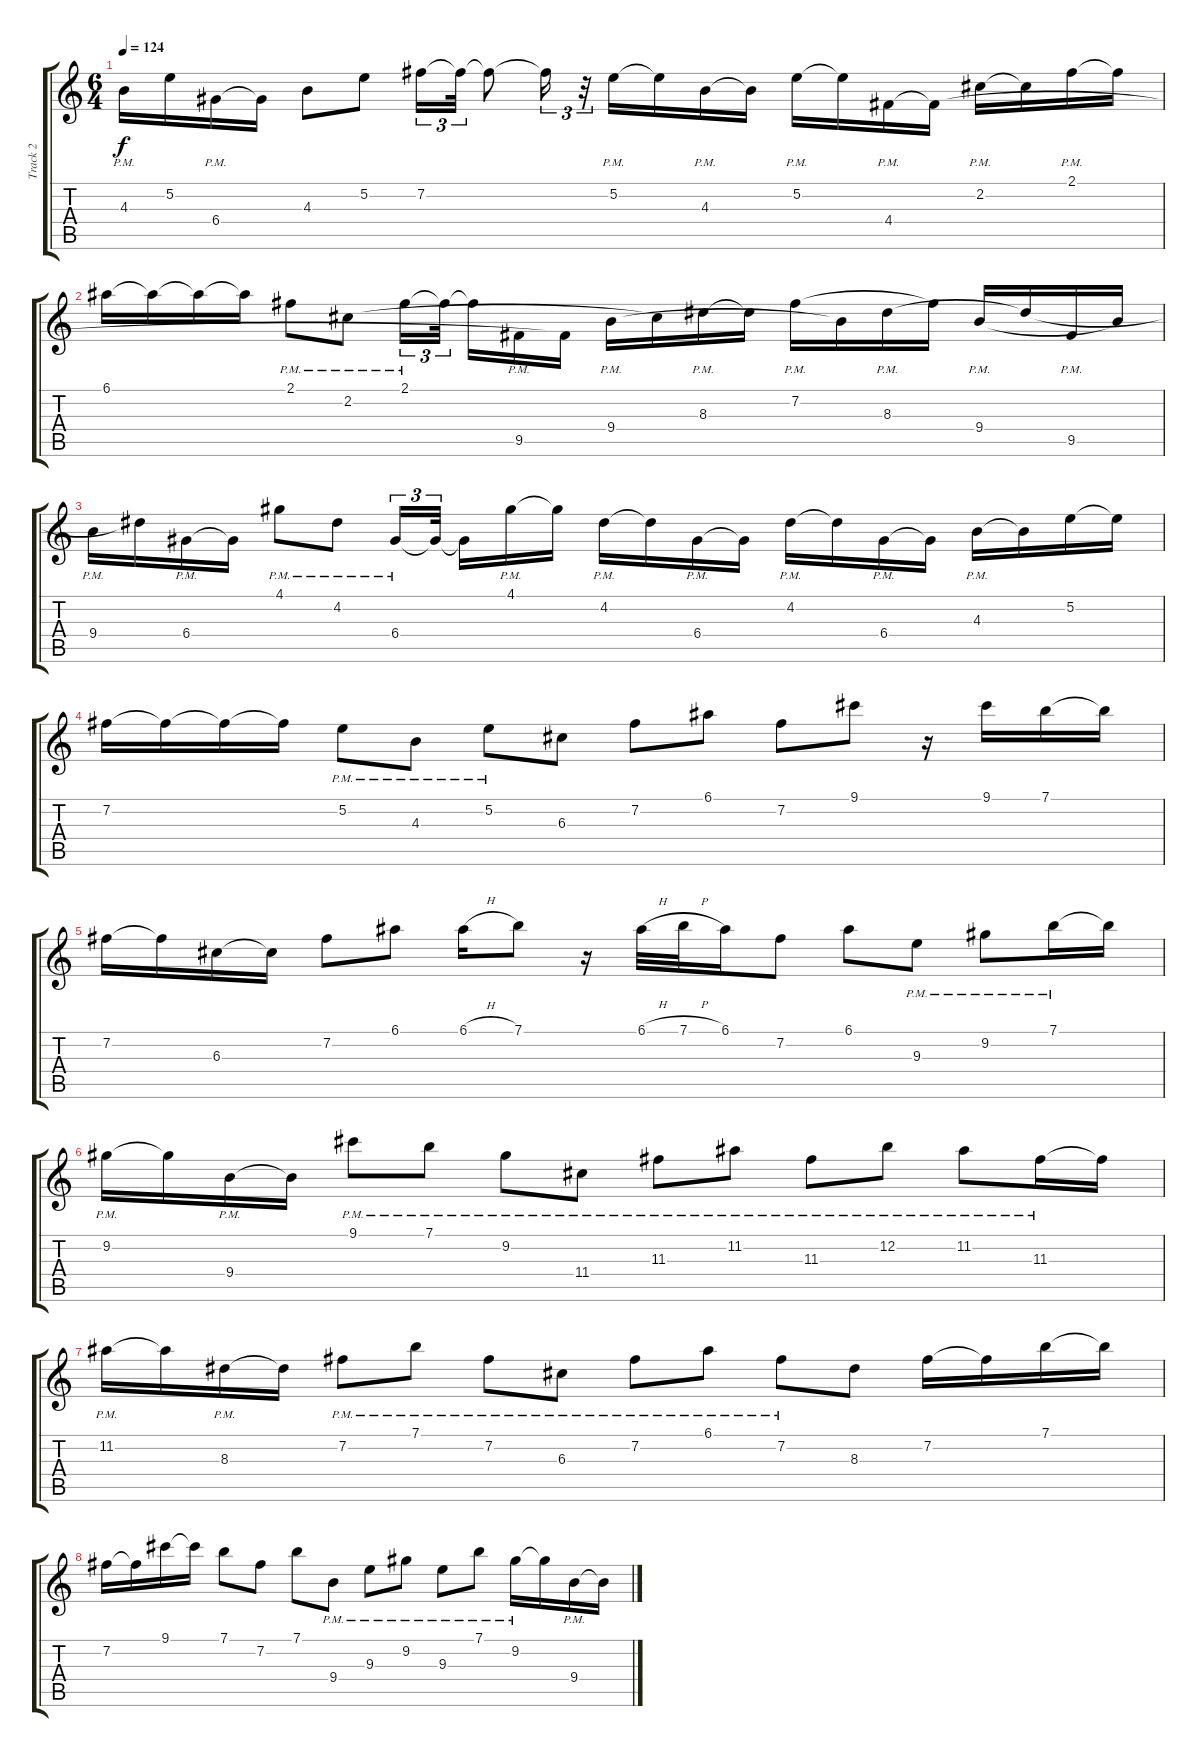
\track ("Track 2" "Track 2") {instrument acousticguitarsteel}
\staff {score tabs}
\tuning (E4 B3 G3 D3 A2 E2) {hide}
\ts (6 4)
\tempo 124
\clef g2
\ks c
4.3{pm}.16{dy f} 5.2{t}.16 6.4{pm}.16 6.4{t}.16 4.3.8 5.2.8 7.2.16{tu (3 2)} 7.2{t}.32{tu (3 2)} 7.2{t}.8 7.2{t}.16{tu (3 2)} r.32{tu (3 2)} 5.2{pm}.16 5.2{t}.16 4.3{pm}.16 4.3{t}.16 5.2{pm}.16 5.2{t}.16 4.4{pm}.16 4.4{t}.16 2.2{pm}.16 2.2{t}.16 2.1{pm}.16 2.1{t}.16 |
6.1.16 6.1{t}.16 6.1{t}.16 6.1{t}.16 2.1{pm}.8 2.2{pm}.8 2.1{pm}.16{tu (3 2)} 2.1{t}.32{tu (3 2)} 2.1{t}.16 9.5{pm}.16 4.4{t}.16 9.4{pm}.16 2.2{t}.16 8.3{pm}.16 8.3{t}.16 7.2{pm}.16 9.4{t}.16 8.3{pm}.16 7.2{t}.16 9.4{pm}.16 8.3{t}.16 9.5{pm}.16 9.4{t}.16 |
9.4{pm}.16 8.3{t}.16 6.4{pm}.16 6.4{t}.16 4.1{pm}.8 4.2{pm}.8 6.4{pm}.16{tu (3 2)} 6.4{t}.32{tu (3 2)} 6.4{t}.16 4.1{pm}.16 4.1{t}.16 4.2{pm}.16 4.2{t}.16 6.4{pm}.16 6.4{t}.16 4.2{pm}.16 4.2{t}.16 6.4{pm}.16 6.4{t}.16 4.3{pm}.16 4.3{t}.16 5.2.16 5.2{t}.16 |
7.2.16 7.2{t}.16 7.2{t}.16 7.2{t}.16 5.2{pm}.8 4.3{pm}.8 5.2{pm}.8 6.3.8 7.2.8 6.1.8 7.2.8 9.1.8 r.16 9.1.16 7.1.16 7.1{t}.16 |
7.2.16 7.2{t}.16 6.3.16 6.3{t}.16 7.2.8 6.1.8 6.1{h}.16 7.1.8 r.16 6.1{h}.32 7.1{h}.32 6.1.16 7.2.8 6.1.8 9.3{pm}.8 9.2{pm}.8 7.1{pm}.16 7.1{t}.16 |
9.2{pm}.16 9.2{t}.16 9.4{pm}.16 9.4{t}.16 9.1{pm}.8 7.1{pm}.8 9.2{pm}.8 11.4{pm}.8 11.3{pm}.8 11.2{pm}.8 11.3{pm}.8 12.2{pm}.8 11.2{pm}.8 11.3{pm}.16 11.3{t}.16 |
11.2{pm}.16 11.2{t}.16 8.3{pm}.16 8.3{t}.16 7.2{pm}.8 7.1{pm}.8 7.2{pm}.8 6.3{pm}.8 7.2{pm}.8 6.1{pm}.8 7.2{pm}.8 8.3.8 7.2.16 7.2{t}.16 7.1.16 7.1{t}.16 |
7.2.16 7.2{t}.16 9.1.16 9.1{t}.16 7.1.8 7.2.8 7.1.8 9.4{pm}.8 9.3{pm}.8 9.2{pm}.8 9.3{pm}.8 7.1{pm}.8 9.2{pm}.16 9.2{t}.16 9.4{pm}.16 9.4{t}.16
